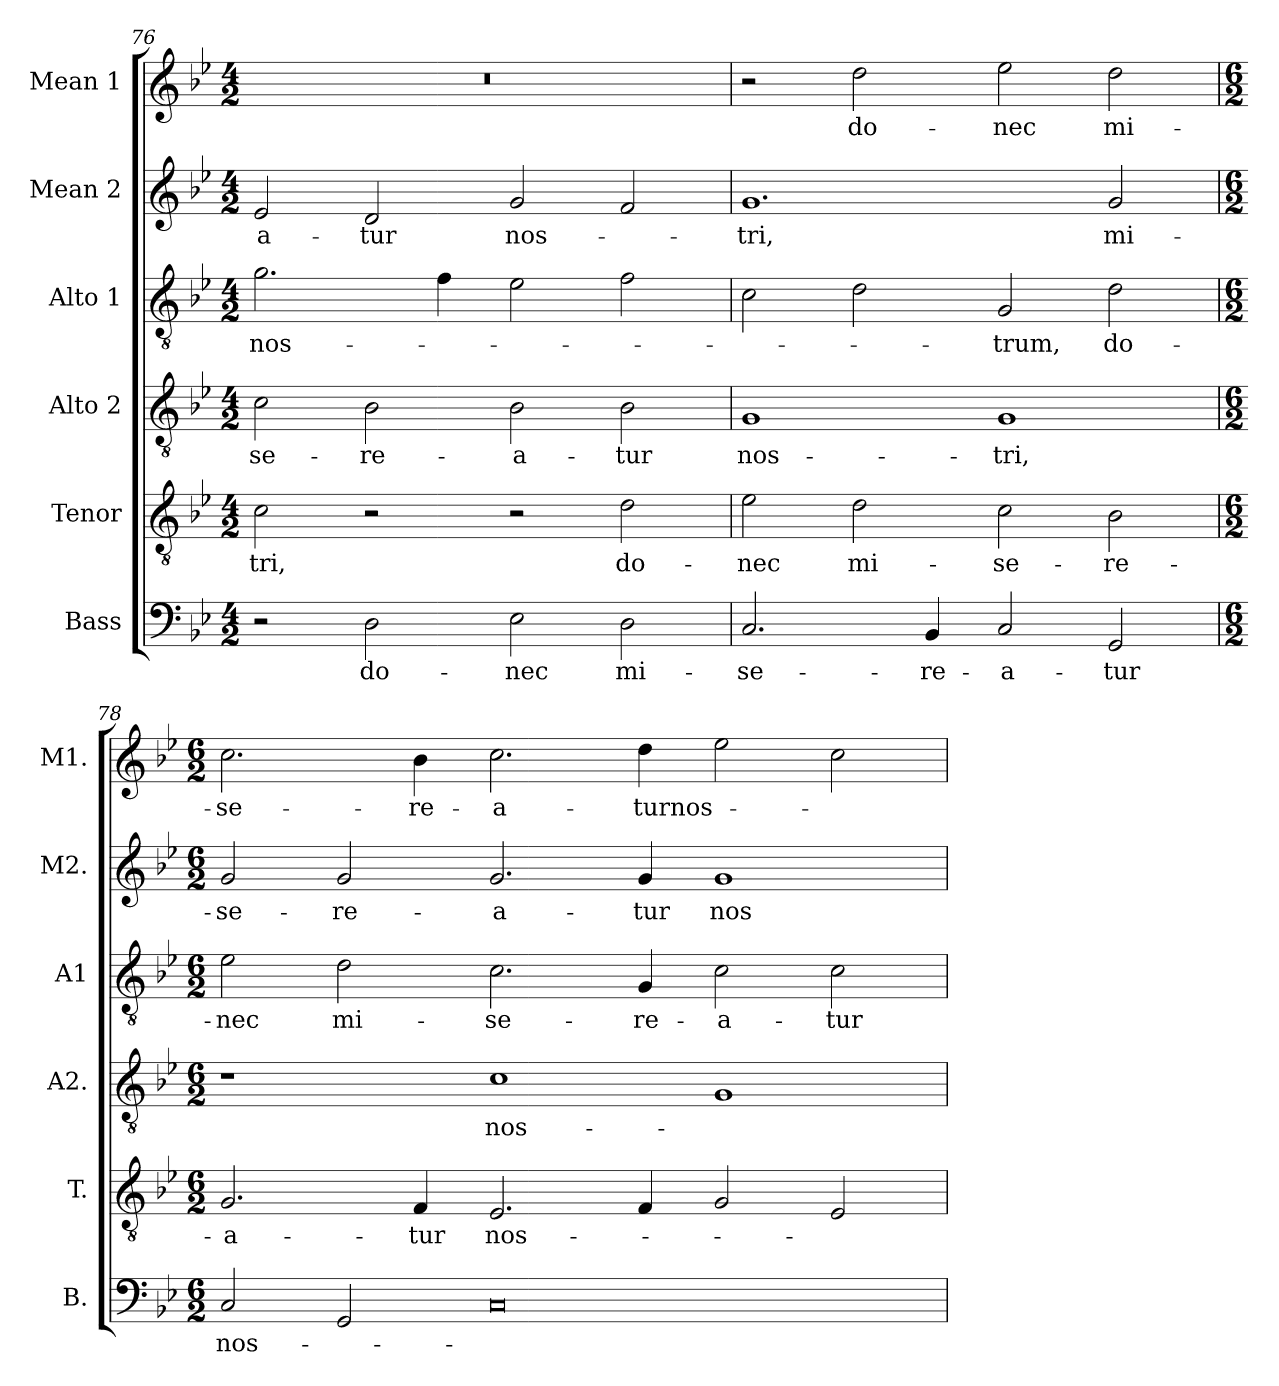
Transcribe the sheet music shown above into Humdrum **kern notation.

**kern	**text	**kern	**text	**kern	**text	**kern	**text	**kern	**text	**kern	**text
*part6	*part6	*part5	*part5	*part4	*part4	*part3	*part3	*part2	*part2	*part1	*part1
*staff6	*staff6	*staff5	*staff5	*staff4	*staff4	*staff3	*staff3	*staff2	*staff2	*staff1	*staff1
*I"Bass	*	*I"Tenor	*	*I"Alto 2	*	*I"Alto 1	*	*I"Mean 2	*	*I"Mean 1	*
*I'B.	*	*I'T.	*	*I'A2.	*	*I'A1	*	*I'M2.	*	*I'M1.	*
*clefF4	*	*clefGv2	*	*clefGv2	*	*clefGv2	*	*clefG2	*	*clefG2	*
*	*	*ITrd7c12	*	*ITrd7c12	*	*ITrd7c12	*	*	*	*	*
*k[b-e-]	*	*k[b-e-]	*	*k[b-e-]	*	*k[b-e-]	*	*k[b-e-]	*	*k[b-e-]	*
*g:	*	*g:	*	*g:	*	*g:	*	*g:	*	*g:	*
*M4/2	*	*M4/2	*	*M4/2	*	*M4/2	*	*M4/2	*	*M4/2	*
=76	=76	=76	=76	=76	=76	=76	=76	=76	=76	=76	=76
!	!	!	!LO:LY:b:color=#000000	!	!	!	!	!	!	!	!
!	!	!	!	!	!LO:LY:b:color=#000000	!	!	!	!	!	!
!	!	!	!	!	!	!	!LO:LY:b:color=#000000	!	!	!	!
!	!	!	!	!	!	!	!	!	!LO:LY:b:color=#000000	!LO:N:vis=1	!
2r	.	2Ci\	-tri,	2Ci\	-se-	2.Gi\	nos-	2e-i/	-a-	0r	.
!	!LO:LY:b:color=#000000	!	!	!	!	!	!	!	!	!	!
!	!	!	!	!	!LO:LY:b:color=#000000	!	!	!	!	!	!
!	!	!	!	!	!	!	!	!	!LO:LY:b:color=#000000	!	!
2Di\	do-	2r	.	2BB-i\	-re-	.	.	2di/	-tur	.	.
.	.	.	.	.	.	4Fi\	.	.	.	.	.
!	!LO:LY:b:color=#000000	!	!	!	!	!	!	!	!	!	!
!	!	!	!	!	!LO:LY:b:color=#000000	!	!	!	!	!	!
!	!	!	!	!	!	!	!	!	!LO:LY:b:color=#000000	!	!
2E-i\	-nec	2r	.	2BB-i\	-a-	2E-i\	.	2gi/	nos-	.	.
!	!LO:LY:b:color=#000000	!	!	!	!	!	!	!	!	!	!
!	!	!	!LO:LY:b:color=#000000	!	!	!	!	!	!	!	!
!	!	!	!	!	!LO:LY:b:color=#000000	!	!	!	!	!	!
2Di\	mi-	2Di\	do-	2BB-i\	-tur	2Fi\	.	2fi/	.	.	.
=77	=77	=77	=77	=77	=77	=77	=77	=77	=77	=77	=77
!	!LO:LY:b:color=#000000	!	!	!	!	!	!	!	!	!	!
!	!	!	!LO:LY:b:color=#000000	!	!	!	!	!	!	!	!
!	!	!	!	!	!LO:LY:b:color=#000000	!	!	!	!	!	!
!	!	!	!	!	!	!	!	!	!LO:LY:b:color=#000000	!	!
2.Ci/	-se-	2E-i\	-nec	1GGi	nos-	2Ci\	.	1.gi	-tri,	2r	.
!	!	!	!LO:LY:b:color=#000000	!	!	!	!	!	!	!	!
!	!	!	!	!	!	!	!	!	!	!	!LO:LY:b:color=#000000
.	.	2Di\	mi-	.	.	2Di\	.	.	.	2ddi\	do-
!	!LO:LY:b:color=#000000	!	!	!	!	!	!	!	!	!	!
4BB-i/	-re-	.	.	.	.	.	.	.	.	.	.
!	!LO:LY:b:color=#000000	!	!	!	!	!	!	!	!	!	!
!	!	!	!LO:LY:b:color=#000000	!	!	!	!	!	!	!	!
!	!	!	!	!	!LO:LY:b:color=#000000	!	!	!	!	!	!
!	!	!	!	!	!	!	!LO:LY:b:color=#000000	!	!	!	!
!	!	!	!	!	!	!	!	!	!	!	!LO:LY:b:color=#000000
2Ci/	-a-	2Ci\	-se-	1GGi	-tri,	2GGi/	-trum,	.	.	2ee-i\	-nec
!	!LO:LY:b:color=#000000	!	!	!	!	!	!	!	!	!	!
!	!	!	!LO:LY:b:color=#000000	!	!	!	!	!	!	!	!
!	!	!	!	!	!	!	!LO:LY:b:color=#000000	!	!	!	!
!	!	!	!	!	!	!	!	!	!LO:LY:b:color=#000000	!	!
!	!	!	!	!	!	!	!	!	!	!	!LO:LY:b:color=#000000
2GGi/	-tur	2BB-i\	-re-	.	.	2Di\	do-	2gi/	mi-	2ddi\	mi-
!!LO:LB:g=z
=78	=78	=78	=78	=78	=78	=78	=78	=78	=78	=78	=78
*M6/2	*	*M6/2	*	*M6/2	*	*M6/2	*	*M6/2	*	*M6/2	*
!	!LO:LY:b:color=#000000	!	!	!	!	!	!	!	!	!	!
!	!	!	!LO:LY:b:color=#000000	!	!	!	!	!	!	!	!
!	!	!	!	!	!	!	!LO:LY:b:color=#000000	!	!	!	!
!	!	!	!	!	!	!	!	!	!LO:LY:b:color=#000000	!	!
!	!	!	!	!	!	!	!	!	!	!	!LO:LY:b:color=#000000
2Ci/	nos-	2.GGi/	-a-	1r	.	2E-i\	-nec	2gi/	-se-	2.cci\	-se-
!	!	!	!	!	!	!	!LO:LY:b:color=#000000	!	!	!	!
!	!	!	!	!	!	!	!	!	!LO:LY:b:color=#000000	!	!
2GGi/	.	.	.	.	.	2Di\	mi-	2gi/	-re-	.	.
!	!	!	!LO:LY:b:color=#000000	!	!	!	!	!	!	!	!
!	!	!	!	!	!	!	!	!	!	!	!LO:LY:b:color=#000000
.	.	4FFi/	-tur	.	.	.	.	.	.	4b-i\	-re-
!	!	!	!LO:LY:b:color=#000000	!	!	!	!	!	!	!	!
!	!	!	!	!	!LO:LY:b:color=#000000	!	!	!	!	!	!
!	!	!	!	!	!	!	!LO:LY:b:color=#000000	!	!	!	!
!	!	!	!	!	!	!	!	!	!LO:LY:b:color=#000000	!	!
!	!	!	!	!	!	!	!	!	!	!	!LO:LY:b:color=#000000
0Ci	.	2.EE-i/	nos-	1Ci	nos-	2.Ci\	-se-	2.gi/	-a-	2.cci\	-a-
!	!	!	!	!	!	!	!LO:LY:b:color=#000000	!	!	!	!
!	!	!	!	!	!	!	!	!	!LO:LY:b:color=#000000	!	!
!	!	!	!	!	!	!	!	!	!	!	!LO:LY:b:color=#000000
.	.	4FFi/	.	.	.	4GGi/	-re-	4gi/	-tur	4ddi\	-turnos-
!	!	!	!	!	!	!	!LO:LY:b:color=#000000	!	!	!	!
!	!	!	!	!	!	!	!	!	!LO:LY:b:color=#000000	!	!
.	.	2GGi/	.	1GGi	.	2Ci\	-a-	1gi	nos-	2ee-i\	.
!	!	!	!	!	!	!	!LO:LY:b:color=#000000	!	!	!	!
.	.	2EE-i/	.	.	.	2Ci\	-tur	.	.	2cci\	.
=	=	=	=	=	=	=	=	=	=	=	=
*-	*-	*-	*-	*-	*-	*-	*-	*-	*-	*-	*-
